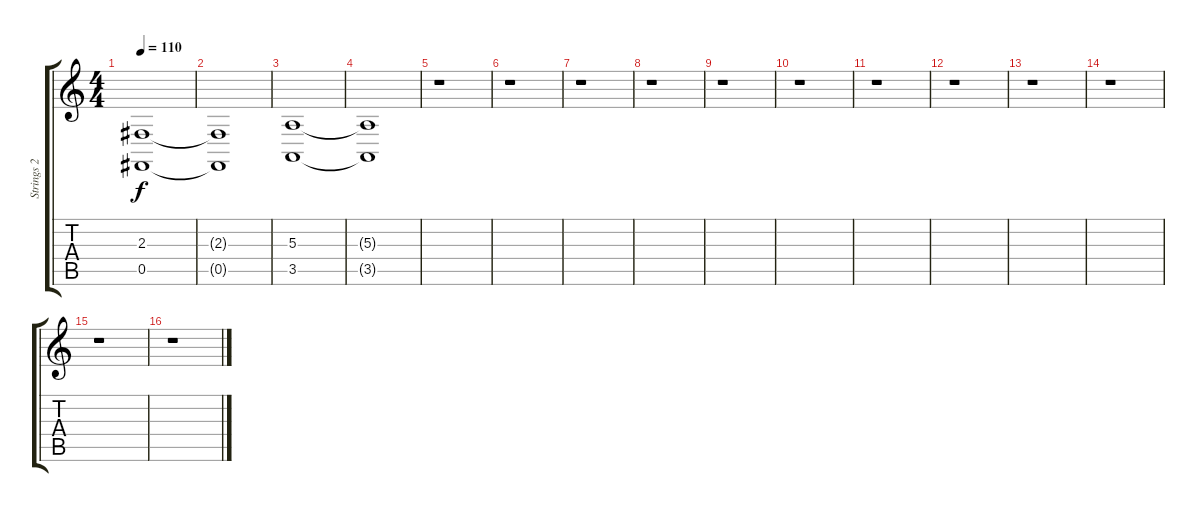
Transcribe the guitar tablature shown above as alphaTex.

\track ("Strings 2" "Strings 2") {instrument tremolostrings}
\staff {score tabs}
\tuning (Db4 Ab3 E3 B2 Gb2 Db2) {hide}
\ts (4 4)
\tempo 110
\clef g2
\ks c
(2.3 0.5).1{dy f} |
(2.3{t} 0.5{t}).1 |
(5.3 3.5).1 |
(5.3{t} 3.5{t}).1 |
r.1 |
r.1 |
r.1 |
r.1 |
r.1 |
r.1 |
r.1 |
r.1 |
r.1 |
r.1 |
r.1 |
r.1
